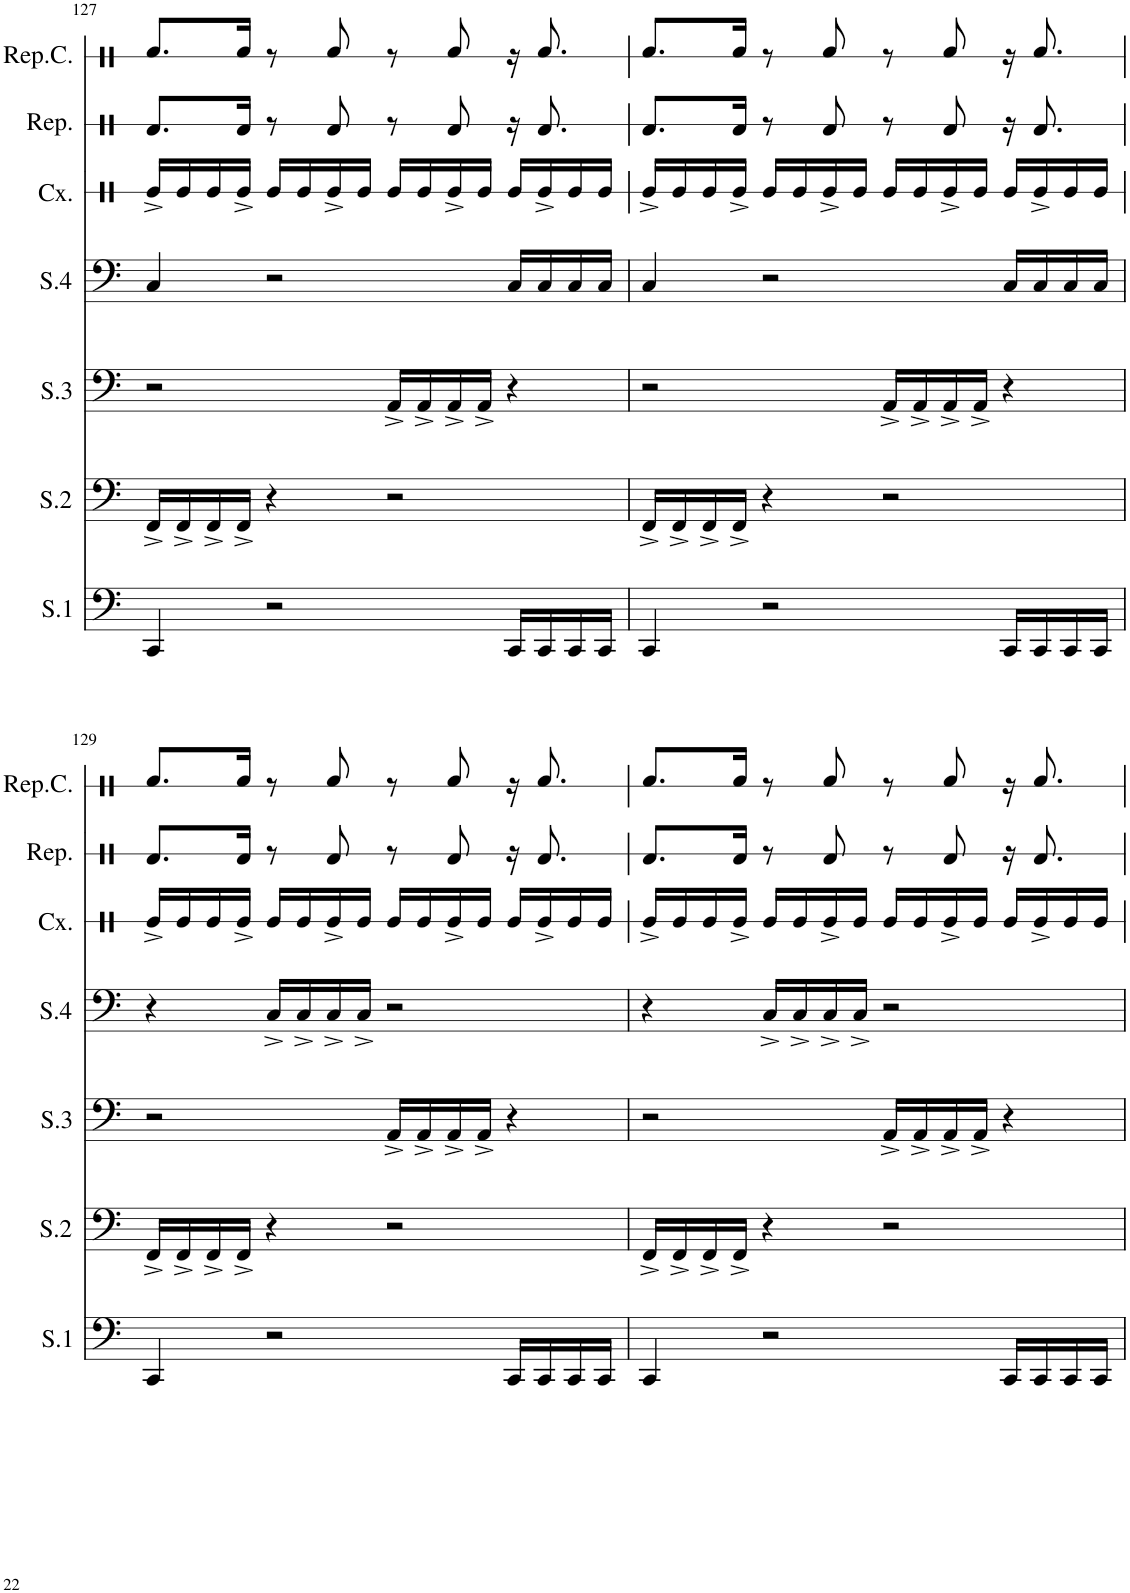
**kern	**kern	**kern	**kern	**kern	**kern	**kern
*part7	*part6	*part5	*part4	*part3	*part2	*part1
*staff7	*staff6	*staff5	*staff4	*staff3	*staff2	*staff1
*I"Surdo 1	*I"Surdo 2	*I"Surdo 3	*I"Surdo 4	*I"Caixa	*I"Repinique	*I"Repinique Central
*I'S.1	*I'S.2	*I'S.3	*I'S.4	*I'Cx.	*I'Rep.	*I'Rep.C.
!!LO:PB:g=z
*clefF4	*clefF4	*clefF4	*clefF4	*clefX	*clefX	*clefX
*k[]	*k[]	*k[]	*k[]	*k[]	*k[]	*k[]
*M4/4	*M4/4	*M4/4	*M4/4	*M4/4	*M4/4	*M4/4
=127	=127	=127	=127	=127	=127	=127
4CC/	16FF^/LL	2r	4C/	16Re^/LL	8.Rd/L	8.Rf/L
.	16FF^/	.	.	16Re/	.	.
.	16FF^/	.	.	16Re/	.	.
.	16FF^/JJ	.	.	16Re^/JJ	16Rd/Jk	16Rf/Jk
2r	4r	.	2r	16Re/LL	8r	8r
.	.	.	.	16Re/	.	.
.	.	.	.	16Re^/	8Rd/	8Rf/
.	.	.	.	16Re/JJ	.	.
.	2r	16AA^/LL	.	16Re/LL	8r	8r
.	.	16AA^/	.	16Re/	.	.
.	.	16AA^/	.	16Re^/	8Rd/	8Rf/
.	.	16AA^/JJ	.	16Re/JJ	.	.
16CC/LL	.	4r	16C/LL	16Re/LL	16r	16r
16CC/	.	.	16C/	16Re^/	8.Rd/	8.Rf/
16CC/	.	.	16C/	16Re/	.	.
16CC/JJ	.	.	16C/JJ	16Re/JJ	.	.
=128	=128	=128	=128	=128	=128	=128
4CC/	16FF^/LL	2r	4C/	16Re^/LL	8.Rd/L	8.Rf/L
.	16FF^/	.	.	16Re/	.	.
.	16FF^/	.	.	16Re/	.	.
.	16FF^/JJ	.	.	16Re^/JJ	16Rd/Jk	16Rf/Jk
2r	4r	.	2r	16Re/LL	8r	8r
.	.	.	.	16Re/	.	.
.	.	.	.	16Re^/	8Rd/	8Rf/
.	.	.	.	16Re/JJ	.	.
.	2r	16AA^/LL	.	16Re/LL	8r	8r
.	.	16AA^/	.	16Re/	.	.
.	.	16AA^/	.	16Re^/	8Rd/	8Rf/
.	.	16AA^/JJ	.	16Re/JJ	.	.
16CC/LL	.	4r	16C/LL	16Re/LL	16r	16r
16CC/	.	.	16C/	16Re^/	8.Rd/	8.Rf/
16CC/	.	.	16C/	16Re/	.	.
16CC/JJ	.	.	16C/JJ	16Re/JJ	.	.
!!LO:LB:g=z
=129	=129	=129	=129	=129	=129	=129
4CC/	16FF^/LL	2r	4r	16Re^/LL	8.Rd/L	8.Rf/L
.	16FF^/	.	.	16Re/	.	.
.	16FF^/	.	.	16Re/	.	.
.	16FF^/JJ	.	.	16Re^/JJ	16Rd/Jk	16Rf/Jk
2r	4r	.	16C^/LL	16Re/LL	8r	8r
.	.	.	16C^/	16Re/	.	.
.	.	.	16C^/	16Re^/	8Rd/	8Rf/
.	.	.	16C^/JJ	16Re/JJ	.	.
.	2r	16AA^/LL	2r	16Re/LL	8r	8r
.	.	16AA^/	.	16Re/	.	.
.	.	16AA^/	.	16Re^/	8Rd/	8Rf/
.	.	16AA^/JJ	.	16Re/JJ	.	.
16CC/LL	.	4r	.	16Re/LL	16r	16r
16CC/	.	.	.	16Re^/	8.Rd/	8.Rf/
16CC/	.	.	.	16Re/	.	.
16CC/JJ	.	.	.	16Re/JJ	.	.
=130	=130	=130	=130	=130	=130	=130
4CC/	16FF^/LL	2r	4r	16Re^/LL	8.Rd/L	8.Rf/L
.	16FF^/	.	.	16Re/	.	.
.	16FF^/	.	.	16Re/	.	.
.	16FF^/JJ	.	.	16Re^/JJ	16Rd/Jk	16Rf/Jk
2r	4r	.	16C^/LL	16Re/LL	8r	8r
.	.	.	16C^/	16Re/	.	.
.	.	.	16C^/	16Re^/	8Rd/	8Rf/
.	.	.	16C^/JJ	16Re/JJ	.	.
.	2r	16AA^/LL	2r	16Re/LL	8r	8r
.	.	16AA^/	.	16Re/	.	.
.	.	16AA^/	.	16Re^/	8Rd/	8Rf/
.	.	16AA^/JJ	.	16Re/JJ	.	.
16CC/LL	.	4r	.	16Re/LL	16r	16r
16CC/	.	.	.	16Re^/	8.Rd/	8.Rf/
16CC/	.	.	.	16Re/	.	.
16CC/JJ	.	.	.	16Re/JJ	.	.
=	=	=	=	=	=	=
*-	*-	*-	*-	*-	*-	*-
